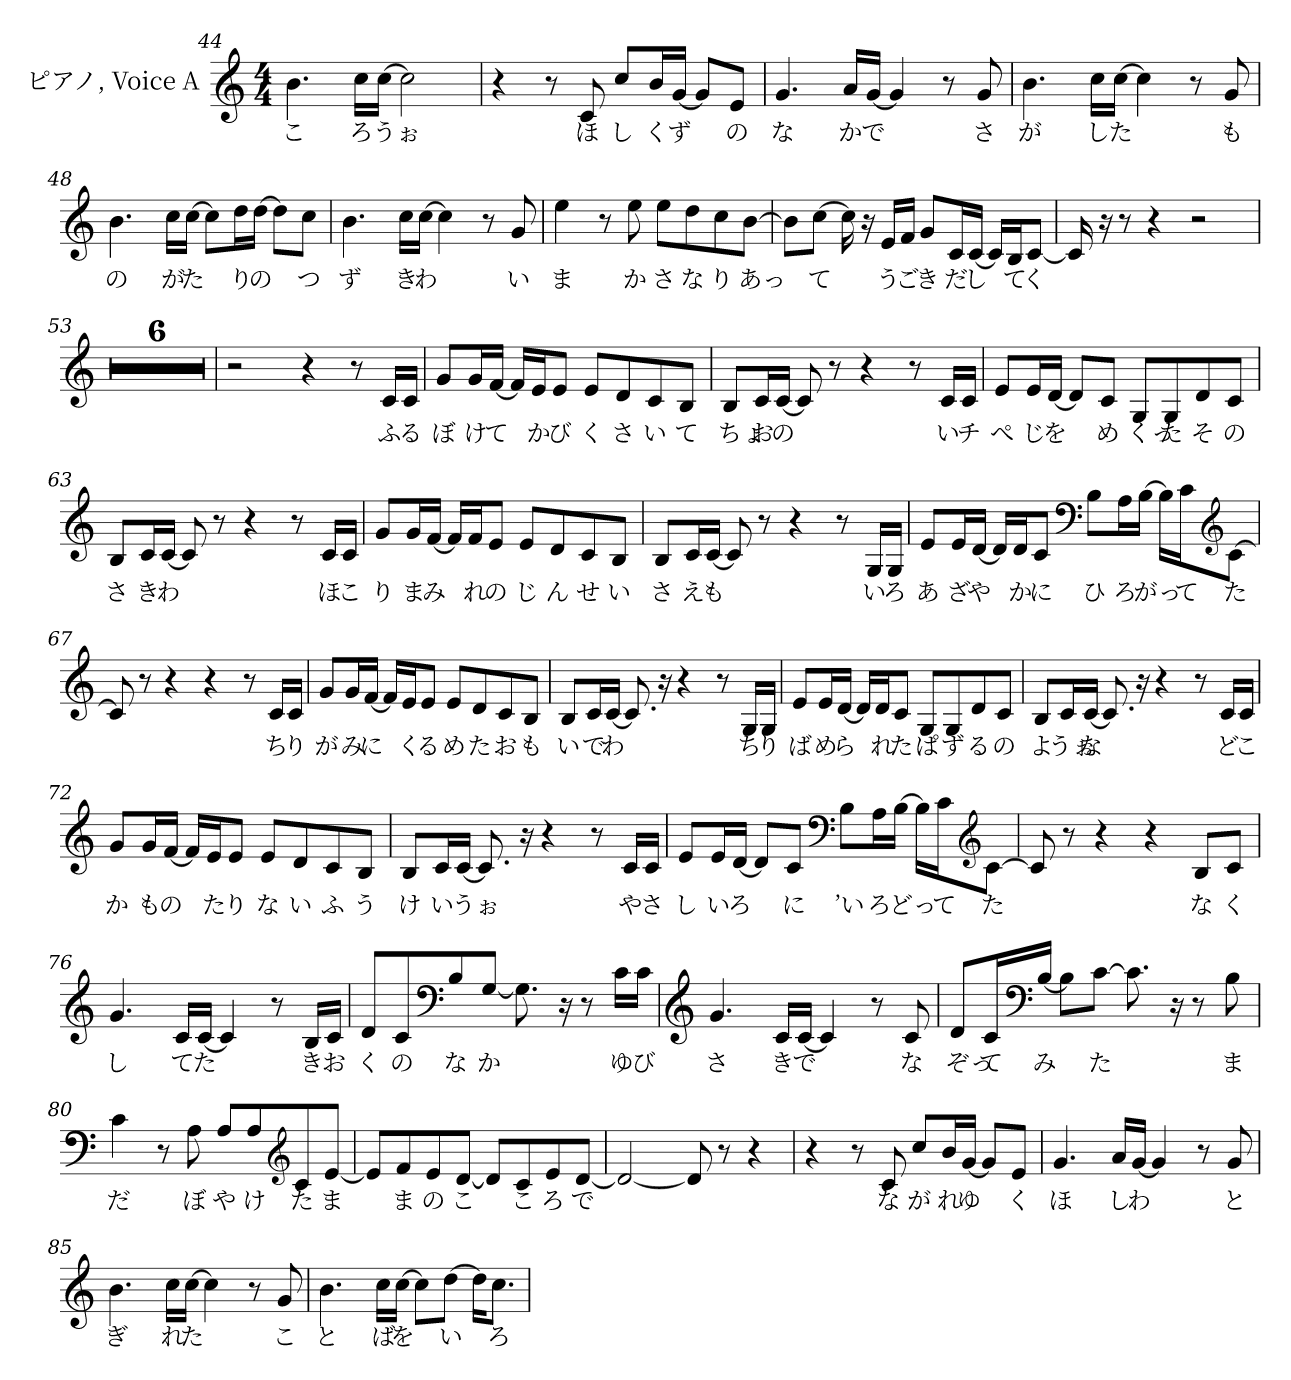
**kern	**text
*part1	*part1
*staff1	*staff1
*I"ピアノ, Voice A	*
*clefG2	*
*k[]	*
*M4/4	*
=44	=44
!	!LO:LY:b
4.b\	こ
!	!LO:LY:b
16cc\LL	ろ
!	!LO:LY:b
[16cc\JJ	うぉ
2cc\]	.
=45	=45
4r	.
8r	.
!	!LO:LY:b
8c/	ほ
!	!LO:LY:b
8cc/L	し
!	!LO:LY:b
16b/L	く
!	!LO:LY:b
[16g/JJ	ず
8g/L]	.
!	!LO:LY:b
8e/J	の
!!LO:LB:g=z
=46	=46
!	!LO:LY:b
4.g/	な
!	!LO:LY:b
16a/LL	か
!	!LO:LY:b
[16g/JJ	で
4g/]	.
8r	.
!	!LO:LY:b
8g/	さ
=47	=47
!	!LO:LY:b
4.b\	が
!	!LO:LY:b
16cc\LL	し
!	!LO:LY:b
[16cc\JJ	た
4cc\]	.
8r	.
!	!LO:LY:b
8g/	も
=48	=48
!	!LO:LY:b
4.b\	の
!	!LO:LY:b
16cc\LL	が
!	!LO:LY:b
[16cc\JJ	た
8cc\L]	.
!	!LO:LY:b
16dd\L	り
!	!LO:LY:b
[16dd\JJ	の
8dd\L]	.
!	!LO:LY:b
8cc\J	つ
=49	=49
!	!LO:LY:b
4.b\	ず
!	!LO:LY:b
16cc\LL	き
!	!LO:LY:b
[16cc\JJ	わ
4cc\]	.
8r	.
!	!LO:LY:b
8g/	い
=50	=50
!	!LO:LY:b
4ee\	ま
8r	.
!	!LO:LY:b
8ee\	か
!	!LO:LY:b
8ee\L	さ
!	!LO:LY:b
8dd\	な
!	!LO:LY:b
8cc\	り
!	!LO:LY:b
[8b\J	あっ
!!LO:LB:g=z
=51	=51
8b\L]	.
!	!LO:LY:b
[8cc\J	て
16cc\]	.
16r	.
!	!LO:LY:b
16e/LL	う
!	!LO:LY:b
16f/JJ	ご
!	!LO:LY:b
8g/L	き
!	!LO:LY:b
16c/L	だ
!	!LO:LY:b
[16c/JJ	し
16c/LL]	.
!	!LO:LY:b
16B/J	て
!	!LO:LY:b
[8c/J	く
=52	=52
16c/]	.
16r	.
8r	.
4r	.
2r	.
=53	=53
1r	.
=54	=54
1r	.
=55	=55
1r	.
=56	=56
1r	.
=57	=57
1r	.
=58	=58
1r	.
=59	=59
2r	.
4r	.
8r	.
!	!LO:LY:b
16c/LL	ふ
!	!LO:LY:b
16c/JJ	る
!!LO:PB:g=z
=60	=60
!	!LO:LY:b
8g/L	ぼ
!	!LO:LY:b
16g/L	け
!	!LO:LY:b
[16f/JJ	て
16f/LL]	.
!	!LO:LY:b
16e/J	か
!	!LO:LY:b
8e/J	び
!	!LO:LY:b
8e/L	く
!	!LO:LY:b
8d/	さ
!	!LO:LY:b
8c/	い
!	!LO:LY:b
8B/J	て
=61	=61
!	!LO:LY:b
8B/L	ちょ
!	!LO:LY:b
16c/L	お
!	!LO:LY:b
[16c/JJ	の
8c/]	.
8r	.
4r	.
8r	.
!	!LO:LY:b
16c/LL	い
!	!LO:LY:b
16c/JJ	チ
=62	=62
!	!LO:LY:b
8e/L	ぺ
!	!LO:LY:b
16e/L	じ
!	!LO:LY:b
[16d/JJ	を
8d/L]	.
!	!LO:LY:b
8c/J	め
!	!LO:LY:b
8G/L	くっ
!	!LO:LY:b
8G/	た
!	!LO:LY:b
8d/	そ
!	!LO:LY:b
8c/J	の
=63	=63
!	!LO:LY:b
8B/L	さ
!	!LO:LY:b
16c/L	き
!	!LO:LY:b
[16c/JJ	わ
8c/]	.
8r	.
4r	.
8r	.
!	!LO:LY:b
16c/LL	ほ
!	!LO:LY:b
16c/JJ	こ
!!LO:LB:g=z
=64	=64
!	!LO:LY:b
8g/L	り
!	!LO:LY:b
16g/L	ま
!	!LO:LY:b
[16f/JJ	み
16f/LL]	.
!	!LO:LY:b
16f/J	れ
!	!LO:LY:b
8e/J	の
!	!LO:LY:b
8e/L	じ
!	!LO:LY:b
8d/	ん
!	!LO:LY:b
8c/	せ
!	!LO:LY:b
8B/J	い
=65	=65
!	!LO:LY:b
8B/L	さ
!	!LO:LY:b
16c/L	え
!	!LO:LY:b
[16c/JJ	も
8c/]	.
8r	.
4r	.
8r	.
!	!LO:LY:b
16G/LL	い
!	!LO:LY:b
16G/JJ	ろ
=66	=66
!	!LO:LY:b
8e/L	あ
!	!LO:LY:b
16e/L	ざ
!	!LO:LY:b
[16d/JJ	や
16d/LL]	.
!	!LO:LY:b
16d/J	か
!	!LO:LY:b
8c/J	に
*clefF4	*
!	!LO:LY:b
8B\L	ひ
!	!LO:LY:b
16A\L	ろ
!	!LO:LY:b
[16B\JJ	がっ
16B\LL]	.
!	!LO:LY:b
16c\J	て
*clefG2	*
!	!LO:LY:b
[8c\J	た
=67	=67
8c/]	.
8r	.
4r	.
4r	.
8r	.
!	!LO:LY:b
16c/LL	ち
!	!LO:LY:b
16c/JJ	り
!!LO:LB:g=z
=68	=68
!	!LO:LY:b
8g/L	が
!	!LO:LY:b
16g/L	み
!	!LO:LY:b
[16f/JJ	に
16f/LL]	.
!	!LO:LY:b
16e/J	く
!	!LO:LY:b
8e/J	る
!	!LO:LY:b
8e/L	め
!	!LO:LY:b
8d/	た
!	!LO:LY:b
8c/	お
!	!LO:LY:b
8B/J	も
=69	=69
!	!LO:LY:b
8B/L	い
!	!LO:LY:b
16c/L	で
!	!LO:LY:b
[16c/JJ	わ
8.c/]	.
16r	.
4r	.
8r	.
!	!LO:LY:b
16G/LL	ち
!	!LO:LY:b
16G/JJ	り
=70	=70
!	!LO:LY:b
8e/L	ば
!	!LO:LY:b
16e/L	め
!	!LO:LY:b
[16d/JJ	ら
16d/LL]	.
!	!LO:LY:b
16d/J	れ
!	!LO:LY:b
8c/J	た
!	!LO:LY:b
8G/L	ぱ
!	!LO:LY:b
8G/	ず
!	!LO:LY:b
8d/	る
!	!LO:LY:b
8c/J	の
=71	=71
!	!LO:LY:b
8B/L	よ
!	!LO:LY:b
16c/L	うぉ
!	!LO:LY:b
[16c/JJ	な
8.c/]	.
16r	.
4r	.
8r	.
!	!LO:LY:b
16c/LL	ど
!	!LO:LY:b
16c/JJ	こ
!!LO:LB:g=z
=72	=72
!	!LO:LY:b
8g/L	か
!	!LO:LY:b
16g/L	も
!	!LO:LY:b
[16f/JJ	の
16f/LL]	.
!	!LO:LY:b
16e/J	た
!	!LO:LY:b
8e/J	り
!	!LO:LY:b
8e/L	な
!	!LO:LY:b
8d/	い
!	!LO:LY:b
8c/	ふ
!	!LO:LY:b
8B/J	う
=73	=73
!	!LO:LY:b
8B/L	け
!	!LO:LY:b
16c/L	い
!	!LO:LY:b
[16c/JJ	うぉ
8.c/]	.
16r	.
4r	.
8r	.
!	!LO:LY:b
16c/LL	や
!	!LO:LY:b
16c/JJ	さ
=74	=74
!	!LO:LY:b
8e/L	し
!	!LO:LY:b
16e/L	い
!	!LO:LY:b
[16d/JJ	ろ
8d/L]	.
!	!LO:LY:b
8c/J	に
*clefF4	*
!	!LO:LY:b
8B\L	’い
!	!LO:LY:b
16A\L	ろ
!	!LO:LY:b
[16B\JJ	どっ
16B\LL]	.
!	!LO:LY:b
16c\J	て
*clefG2	*
!	!LO:LY:b
[8c\J	た
=75	=75
8c/]	.
8r	.
4r	.
4r	.
!	!LO:LY:b
8B/L	な
!	!LO:LY:b
8c/J	く
!!LO:LB:g=z
=76	=76
!	!LO:LY:b
4.g/	し
!	!LO:LY:b
16c/LL	て
!	!LO:LY:b
[16c/JJ	た
4c/]	.
8r	.
!	!LO:LY:b
16B/LL	き
!	!LO:LY:b
16c/JJ	お
=77	=77
!	!LO:LY:b
8d/L	く
!	!LO:LY:b
8c/	の
*clefF4	*
!	!LO:LY:b
8B/	な
!	!LO:LY:b
[8G/J	か
8.G\]	.
16r	.
8r	.
!	!LO:LY:b
16c\LL	ゆ
!	!LO:LY:b
16c\JJ	び
=78	=78
*clefG2	*
!	!LO:LY:b
4.g/	さ
!	!LO:LY:b
16c/LL	き
!	!LO:LY:b
[16c/JJ	で
4c/]	.
8r	.
!	!LO:LY:b
8c/	な
=79	=79
!	!LO:LY:b
8d/L	ぞっ
!	!LO:LY:b
16c/L	て
*clefF4	*
!	!LO:LY:b
[16B/JJ	み
8B\L]	.
!	!LO:LY:b
[8c\J	た
8.c\]	.
16r	.
8r	.
!	!LO:LY:b
8B\	ま
!!LO:LB:g=z
=80	=80
!	!LO:LY:b
4c\	だ
8r	.
!	!LO:LY:b
8A\	ぼ
!	!LO:LY:b
8A/L	や
!	!LO:LY:b
8A/	け
*clefG2	*
!	!LO:LY:b
8c/	た
!	!LO:LY:b
[8e/J	ま
=81	=81
8e/L]	.
!	!LO:LY:b
8f/	ま
!	!LO:LY:b
8e/	の
!	!LO:LY:b
[8d/J	こ
8d/L]	.
!	!LO:LY:b
8c/	こ
!	!LO:LY:b
8e/	ろ
!	!LO:LY:b
[8d/J	で
=82	=82
2d/_	.
8d/]	.
8r	.
4r	.
=83	=83
4r	.
8r	.
!	!LO:LY:b
8c/	な
!	!LO:LY:b
8cc/L	が
!	!LO:LY:b
16b/L	れ
!	!LO:LY:b
[16g/JJ	ゆ
8g/L]	.
!	!LO:LY:b
8e/J	く
=84	=84
!	!LO:LY:b
4.g/	ほ
!	!LO:LY:b
16a/LL	し
!	!LO:LY:b
[16g/JJ	わ
4g/]	.
8r	.
!	!LO:LY:b
8g/	と
=85	=85
!	!LO:LY:b
4.b\	ぎ
!	!LO:LY:b
16cc\LL	れ
!	!LO:LY:b
[16cc\JJ	た
4cc\]	.
8r	.
!	!LO:LY:b
8g/	こ
!!LO:LB:g=z
=86	=86
!	!LO:LY:b
4.b\	と
!	!LO:LY:b
16cc\LL	ば
!	!LO:LY:b
[16cc\JJ	を
8cc\L]	.
!	!LO:LY:b
[8dd\J	い
16dd\KL]	.
!	!LO:LY:b
8.cc\J	ろ
=	=
*-	*-
